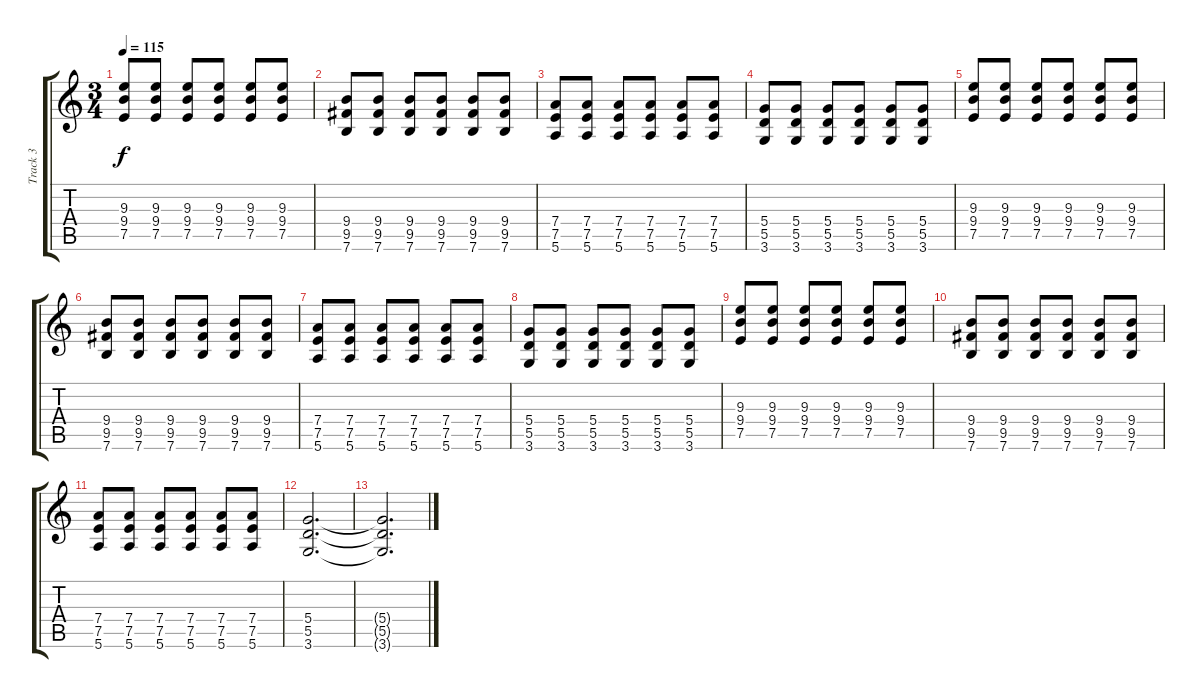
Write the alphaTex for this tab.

\track ("Track 3" "Track 3") {instrument distortionguitar}
\staff {score tabs}
\tuning (E4 B3 G3 D3 A2 E2) {hide}
\ts (3 4)
\tempo 115
\clef g2
\ks c
(9.3 9.4 7.5).8{dy f} (9.3 9.4 7.5).8 (9.3 9.4 7.5).8 (9.3 9.4 7.5).8 (9.3 9.4 7.5).8 (9.3 9.4 7.5).8 |
(9.4 9.5 7.6).8 (9.4 9.5 7.6).8 (9.4 9.5 7.6).8 (9.4 9.5 7.6).8 (9.4 9.5 7.6).8 (9.4 9.5 7.6).8 |
(7.4 7.5 5.6).8 (7.4 7.5 5.6).8 (7.4 7.5 5.6).8 (7.4 7.5 5.6).8 (7.4 7.5 5.6).8 (7.4 7.5 5.6).8 |
(5.4 5.5 3.6).8 (5.4 5.5 3.6).8 (5.4 5.5 3.6).8 (5.4 5.5 3.6).8 (5.4 5.5 3.6).8 (5.4 5.5 3.6).8 |
(9.3 9.4 7.5).8 (9.3 9.4 7.5).8 (9.3 9.4 7.5).8 (9.3 9.4 7.5).8 (9.3 9.4 7.5).8 (9.3 9.4 7.5).8 |
(9.4 9.5 7.6).8 (9.4 9.5 7.6).8 (9.4 9.5 7.6).8 (9.4 9.5 7.6).8 (9.4 9.5 7.6).8 (9.4 9.5 7.6).8 |
(7.4 7.5 5.6).8 (7.4 7.5 5.6).8 (7.4 7.5 5.6).8 (7.4 7.5 5.6).8 (7.4 7.5 5.6).8 (7.4 7.5 5.6).8 |
(5.4 5.5 3.6).8 (5.4 5.5 3.6).8 (5.4 5.5 3.6).8 (5.4 5.5 3.6).8 (5.4 5.5 3.6).8 (5.4 5.5 3.6).8 |
(9.3 9.4 7.5).8 (9.3 9.4 7.5).8 (9.3 9.4 7.5).8 (9.3 9.4 7.5).8 (9.3 9.4 7.5).8 (9.3 9.4 7.5).8 |
(9.4 9.5 7.6).8 (9.4 9.5 7.6).8 (9.4 9.5 7.6).8 (9.4 9.5 7.6).8 (9.4 9.5 7.6).8 (9.4 9.5 7.6).8 |
(7.4 7.5 5.6).8 (7.4 7.5 5.6).8 (7.4 7.5 5.6).8 (7.4 7.5 5.6).8 (7.4 7.5 5.6).8 (7.4 7.5 5.6).8 |
(5.4 5.5 3.6).2{d} |
(5.4{t} 5.5{t} 3.6{t}).2{d}
